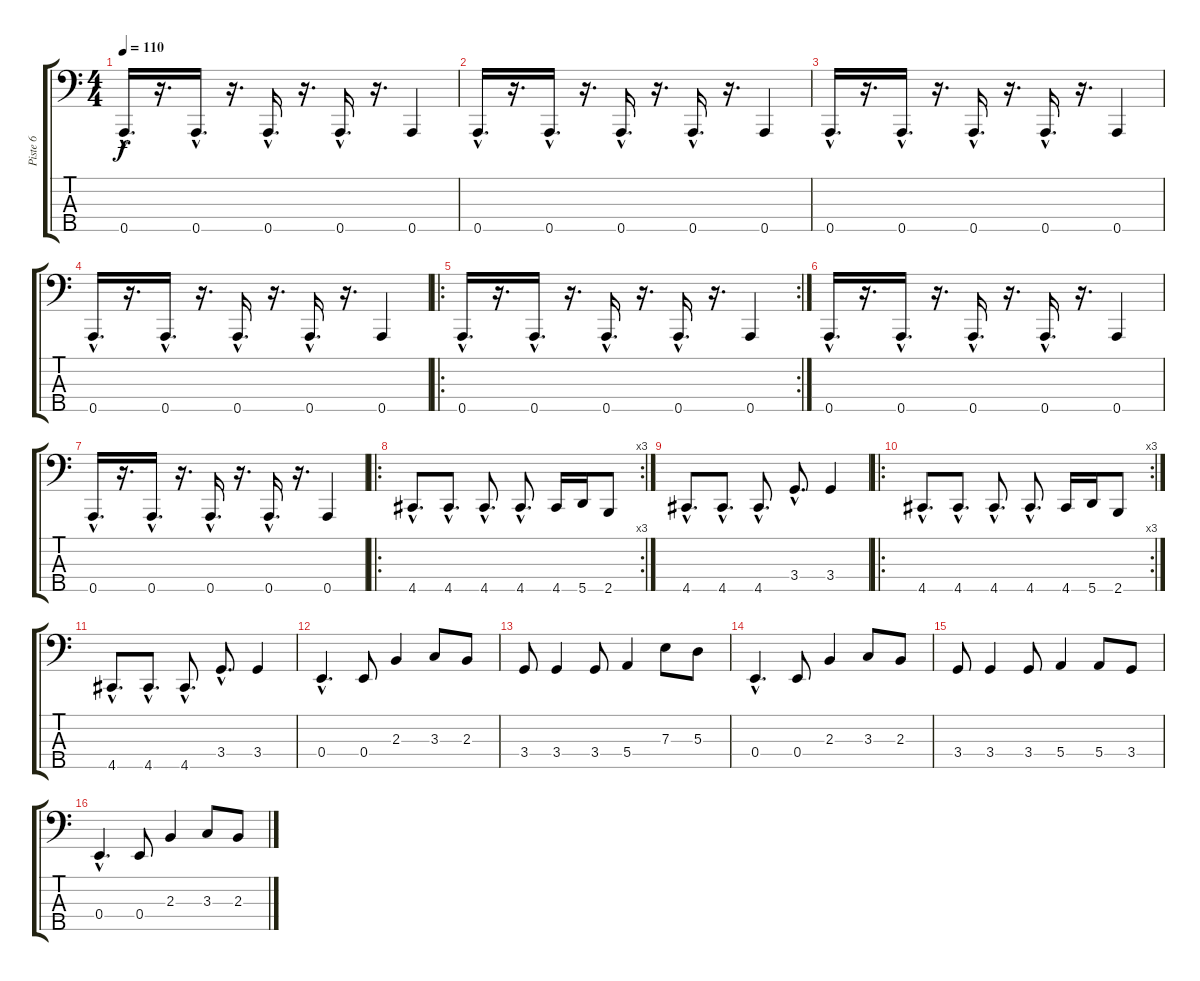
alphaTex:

\track ("Piste 6" "Piste 6") {instrument electricbasspick}
\staff {score tabs}
\tuning (G2 D2 A1 E1 A0) {hide}
\ts (4 4)
\tempo 110
\clef f4
\ks c
0.5{hac}.16{d dy f instrument electricbasspick} r.16{d} 0.5{hac}.16{d} r.16{d} 0.5{hac}.16{d} r.16{d} 0.5{hac}.16{d} r.16{d} 0.5.4 |
0.5{hac}.16{d} r.16{d} 0.5{hac}.16{d} r.16{d} 0.5{hac}.16{d} r.16{d} 0.5{hac}.16{d} r.16{d} 0.5.4 |
0.5{hac}.16{d} r.16{d} 0.5{hac}.16{d} r.16{d} 0.5{hac}.16{d} r.16{d} 0.5{hac}.16{d} r.16{d} 0.5.4 |
0.5{hac}.16{d} r.16{d} 0.5{hac}.16{d} r.16{d} 0.5{hac}.16{d} r.16{d} 0.5{hac}.16{d} r.16{d} 0.5.4 |
\ro
\rc 2
0.5{hac}.16{d} r.16{d} 0.5{hac}.16{d} r.16{d} 0.5{hac}.16{d} r.16{d} 0.5{hac}.16{d} r.16{d} 0.5.4 |
0.5{hac}.16{d} r.16{d} 0.5{hac}.16{d} r.16{d} 0.5{hac}.16{d} r.16{d} 0.5{hac}.16{d} r.16{d} 0.5.4 |
0.5{hac}.16{d} r.16{d} 0.5{hac}.16{d} r.16{d} 0.5{hac}.16{d} r.16{d} 0.5{hac}.16{d} r.16{d} 0.5.4 |
\ro
\rc 3
4.5{hac}.8{d} 4.5{hac}.8{d} 4.5{hac}.8{d} 4.5{hac}.8{d} 4.5.16 5.5.16 2.5.8 |
4.5{hac}.8{d} 4.5{hac}.8{d} 4.5{hac}.8{d} 3.4{hac}.8{d} 3.4.4 |
\ro
\rc 3
4.5{hac}.8{d} 4.5{hac}.8{d} 4.5{hac}.8{d} 4.5{hac}.8{d} 4.5.16 5.5.16 2.5.8 |
4.5{hac}.8{d} 4.5{hac}.8{d} 4.5{hac}.8{d} 3.4{hac}.8{d} 3.4.4 |
0.4{hac}.4{d} 0.4.8 2.3.4 3.3.8 2.3.8 |
3.4.8 3.4.4 3.4.8 5.4.4 7.3.8 5.3.8 |
0.4{hac}.4{d} 0.4.8 2.3.4 3.3.8 2.3.8 |
3.4.8 3.4.4 3.4.8 5.4.4 5.4.8 3.4.8 |
0.4{hac}.4{d} 0.4.8 2.3.4 3.3.8 2.3.8
